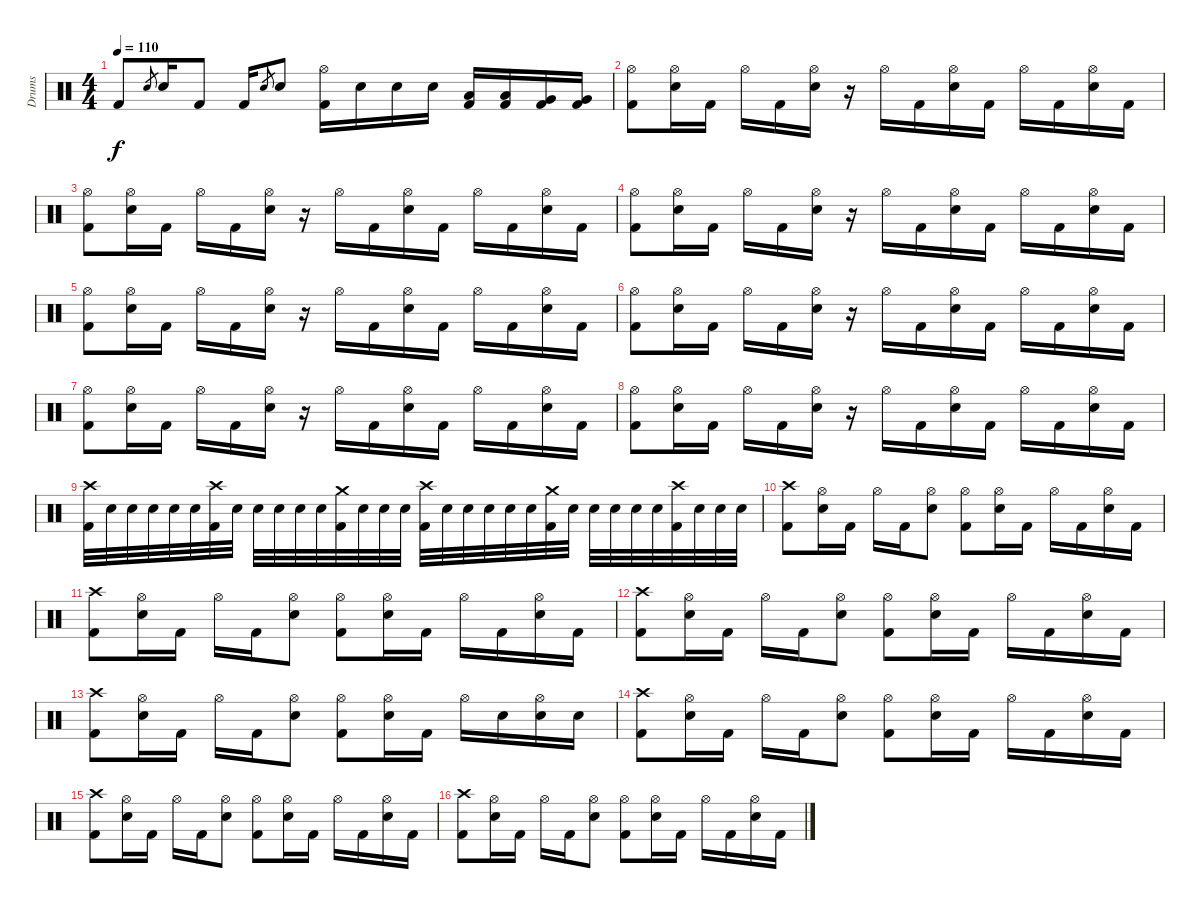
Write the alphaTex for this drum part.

\track ("Drums" "Drums") {instrument percussion}
\staff {score}
\articulation defaults
\ts (4 4)
\tempo 110
\clef neutral
\ks c "Kick (hit) 2".8{dy f} "Snare (hit) 2".8{gr} "Snare (hit) 2".16 "Kick (hit) 2".8 "Kick (hit) 2".16 "Snare (hit) 2".8{gr} "Snare (hit) 2".8
("Hi-Hat (open)" "Kick (hit) 2").16 "Snare (hit) 2".16 "Snare (hit) 2".16 "Snare (hit) 2".16 ("Kick (hit) 2" "Low Tom (hit)").16 ("Kick (hit) 2" "Low Tom (hit)").16 ("Kick (hit) 2" "Very Low Tom (hit)").16 ("Kick (hit) 2" "Very Low Tom (hit)").16 |
("Hi-Hat (open)" "Kick (hit) 2").8 ("Hi-Hat (open)" "Snare (hit) 2").16 "Kick (hit) 2".16 "Hi-Hat (open)".16 "Kick (hit) 2".16 ("Hi-Hat (open)" "Snare (hit) 2").16 r.16 "Hi-Hat (open)".16 "Kick (hit) 2".16 ("Hi-Hat (open)" "Snare (hit) 2").16 "Kick (hit) 2".16 "Hi-Hat (open)".16 "Kick (hit) 2".16 ("Hi-Hat (open)" "Snare (hit) 2").16 "Kick (hit) 2".16 |
("Hi-Hat (open)" "Kick (hit) 2").8 ("Hi-Hat (open)" "Snare (hit) 2").16 "Kick (hit) 2".16 "Hi-Hat (open)".16 "Kick (hit) 2".16 ("Hi-Hat (open)" "Snare (hit) 2").16 r.16 "Hi-Hat (open)".16 "Kick (hit) 2".16 ("Hi-Hat (open)" "Snare (hit) 2").16 "Kick (hit) 2".16 "Hi-Hat (open)".16 "Kick (hit) 2".16 ("Hi-Hat (open)" "Snare (hit) 2").16 "Kick (hit) 2".16 |
("Hi-Hat (open)" "Kick (hit) 2").8 ("Hi-Hat (open)" "Snare (hit) 2").16 "Kick (hit) 2".16 "Hi-Hat (open)".16 "Kick (hit) 2".16 ("Hi-Hat (open)" "Snare (hit) 2").16 r.16 "Hi-Hat (open)".16 "Kick (hit) 2".16 ("Hi-Hat (open)" "Snare (hit) 2").16 "Kick (hit) 2".16 "Hi-Hat (open)".16 "Kick (hit) 2".16 ("Hi-Hat (open)" "Snare (hit) 2").16 "Kick (hit) 2".16 |
("Hi-Hat (open)" "Kick (hit) 2").8 ("Hi-Hat (open)" "Snare (hit) 2").16 "Kick (hit) 2".16 "Hi-Hat (open)".16 "Kick (hit) 2".16 ("Hi-Hat (open)" "Snare (hit) 2").16 r.16 "Hi-Hat (open)".16 "Kick (hit) 2".16 ("Hi-Hat (open)" "Snare (hit) 2").16 "Kick (hit) 2".16 "Hi-Hat (open)".16 "Kick (hit) 2".16 ("Hi-Hat (open)" "Snare (hit) 2").16 "Kick (hit) 2".16 |
("Hi-Hat (open)" "Kick (hit) 2").8 ("Hi-Hat (open)" "Snare (hit) 2").16 "Kick (hit) 2".16 "Hi-Hat (open)".16 "Kick (hit) 2".16 ("Hi-Hat (open)" "Snare (hit) 2").16 r.16 "Hi-Hat (open)".16 "Kick (hit) 2".16 ("Hi-Hat (open)" "Snare (hit) 2").16 "Kick (hit) 2".16 "Hi-Hat (open)".16 "Kick (hit) 2".16 ("Hi-Hat (open)" "Snare (hit) 2").16 "Kick (hit) 2".16 |
("Hi-Hat (open)" "Kick (hit) 2").8 ("Hi-Hat (open)" "Snare (hit) 2").16 "Kick (hit) 2".16 "Hi-Hat (open)".16 "Kick (hit) 2".16 ("Hi-Hat (open)" "Snare (hit) 2").16 r.16 "Hi-Hat (open)".16 "Kick (hit) 2".16 ("Hi-Hat (open)" "Snare (hit) 2").16 "Kick (hit) 2".16 "Hi-Hat (open)".16 "Kick (hit) 2".16 ("Hi-Hat (open)" "Snare (hit) 2").16 "Kick (hit) 2".16 |
("Hi-Hat (open)" "Kick (hit) 2").8 ("Hi-Hat (open)" "Snare (hit) 2").16 "Kick (hit) 2".16 "Hi-Hat (open)".16 "Kick (hit) 2".16 ("Hi-Hat (open)" "Snare (hit) 2").16 r.16 "Hi-Hat (open)".16 "Kick (hit) 2".16 ("Hi-Hat (open)" "Snare (hit) 2").16 "Kick (hit) 2".16 "Hi-Hat (open)".16 "Kick (hit) 2".16 ("Hi-Hat (open)" "Snare (hit) 2").16 "Kick (hit) 2".16 |
("Crash high (hit)" "Kick (hit) 2").32 "Snare (hit) 2".32 "Snare (hit) 2".32 "Snare (hit) 2".32 "Snare (hit) 2".32 "Snare (hit) 2".32 ("Crash high (hit)" "Kick (hit) 2").32 "Snare (hit) 2".32 "Snare (hit) 2".32 "Snare (hit) 2".32 "Snare (hit) 2".32 "Snare (hit) 2".32 ("Crash medium (hit)" "Kick (hit) 2").32 "Snare (hit) 2".32 "Snare (hit) 2".32 "Snare (hit) 2".32 ("Crash high (hit)" "Kick (hit) 2").32 "Snare (hit) 2".32 "Snare (hit) 2".32 "Snare (hit) 2".32 "Snare (hit) 2".32 "Snare (hit) 2".32 ("Crash medium (hit)" "Kick (hit) 2").32 "Snare (hit) 2".32 "Snare (hit) 2".32 "Snare (hit) 2".32 "Snare (hit) 2".32 "Snare (hit) 2".32 ("Crash high (hit)" "Kick (hit) 2").32 "Snare (hit) 2".32 "Snare (hit) 2".32 "Snare (hit) 2".32 |
("Crash high (hit)" "Kick (hit) 2").8 ("Hi-Hat (open)" "Snare (hit) 2").16 "Kick (hit) 2".16 "Hi-Hat (open)".16 "Kick (hit) 2".16 ("Hi-Hat (open)" "Snare (hit) 2").8 ("Hi-Hat (open)" "Kick (hit) 2").8 ("Hi-Hat (open)" "Snare (hit) 2").16 "Kick (hit) 2".16 "Hi-Hat (open)".16 "Kick (hit) 2".16 ("Hi-Hat (open)" "Snare (hit) 2").16 "Kick (hit) 2".16 |
("Crash high (hit)" "Kick (hit) 2").8 ("Hi-Hat (open)" "Snare (hit) 2").16 "Kick (hit) 2".16 "Hi-Hat (open)".16 "Kick (hit) 2".16 ("Hi-Hat (open)" "Snare (hit) 2").8 ("Hi-Hat (open)" "Kick (hit) 2").8 ("Hi-Hat (open)" "Snare (hit) 2").16 "Kick (hit) 2".16 "Hi-Hat (open)".16 "Kick (hit) 2".16 ("Hi-Hat (open)" "Snare (hit) 2").16 "Kick (hit) 2".16 |
("Crash high (hit)" "Kick (hit) 2").8 ("Hi-Hat (open)" "Snare (hit) 2").16 "Kick (hit) 2".16 "Hi-Hat (open)".16 "Kick (hit) 2".16 ("Hi-Hat (open)" "Snare (hit) 2").8 ("Hi-Hat (open)" "Kick (hit) 2").8 ("Hi-Hat (open)" "Snare (hit) 2").16 "Kick (hit) 2".16 "Hi-Hat (open)".16 "Kick (hit) 2".16 ("Hi-Hat (open)" "Snare (hit) 2").16 "Kick (hit) 2".16 |
("Crash high (hit)" "Kick (hit) 2").8 ("Hi-Hat (open)" "Snare (hit) 2").16 "Kick (hit) 2".16 "Hi-Hat (open)".16 "Kick (hit) 2".16 ("Hi-Hat (open)" "Snare (hit) 2").8 ("Hi-Hat (open)" "Kick (hit) 2").8 ("Hi-Hat (open)" "Snare (hit) 2").16 "Kick (hit) 2".16 "Hi-Hat (open)".16 "Snare (hit) 2".16 ("Hi-Hat (open)" "Snare (hit) 2").16 "Snare (hit) 2".16 |
("Crash high (hit)" "Kick (hit) 2").8 ("Hi-Hat (open)" "Snare (hit) 2").16 "Kick (hit) 2".16 "Hi-Hat (open)".16 "Kick (hit) 2".16 ("Hi-Hat (open)" "Snare (hit) 2").8 ("Hi-Hat (open)" "Kick (hit) 2").8 ("Hi-Hat (open)" "Snare (hit) 2").16 "Kick (hit) 2".16 "Hi-Hat (open)".16 "Kick (hit) 2".16 ("Hi-Hat (open)" "Snare (hit) 2").16 "Kick (hit) 2".16 |
("Crash high (hit)" "Kick (hit) 2").8 ("Hi-Hat (open)" "Snare (hit) 2").16 "Kick (hit) 2".16 "Hi-Hat (open)".16 "Kick (hit) 2".16 ("Hi-Hat (open)" "Snare (hit) 2").8 ("Hi-Hat (open)" "Kick (hit) 2").8 ("Hi-Hat (open)" "Snare (hit) 2").16 "Kick (hit) 2".16 "Hi-Hat (open)".16 "Kick (hit) 2".16 ("Hi-Hat (open)" "Snare (hit) 2").16 "Kick (hit) 2".16 |
("Crash high (hit)" "Kick (hit) 2").8 ("Hi-Hat (open)" "Snare (hit) 2").16 "Kick (hit) 2".16 "Hi-Hat (open)".16 "Kick (hit) 2".16 ("Hi-Hat (open)" "Snare (hit) 2").8 ("Hi-Hat (open)" "Kick (hit) 2").8 ("Hi-Hat (open)" "Snare (hit) 2").16 "Kick (hit) 2".16 "Hi-Hat (open)".16 "Kick (hit) 2".16 ("Hi-Hat (open)" "Snare (hit) 2").16 "Kick (hit) 2".16
